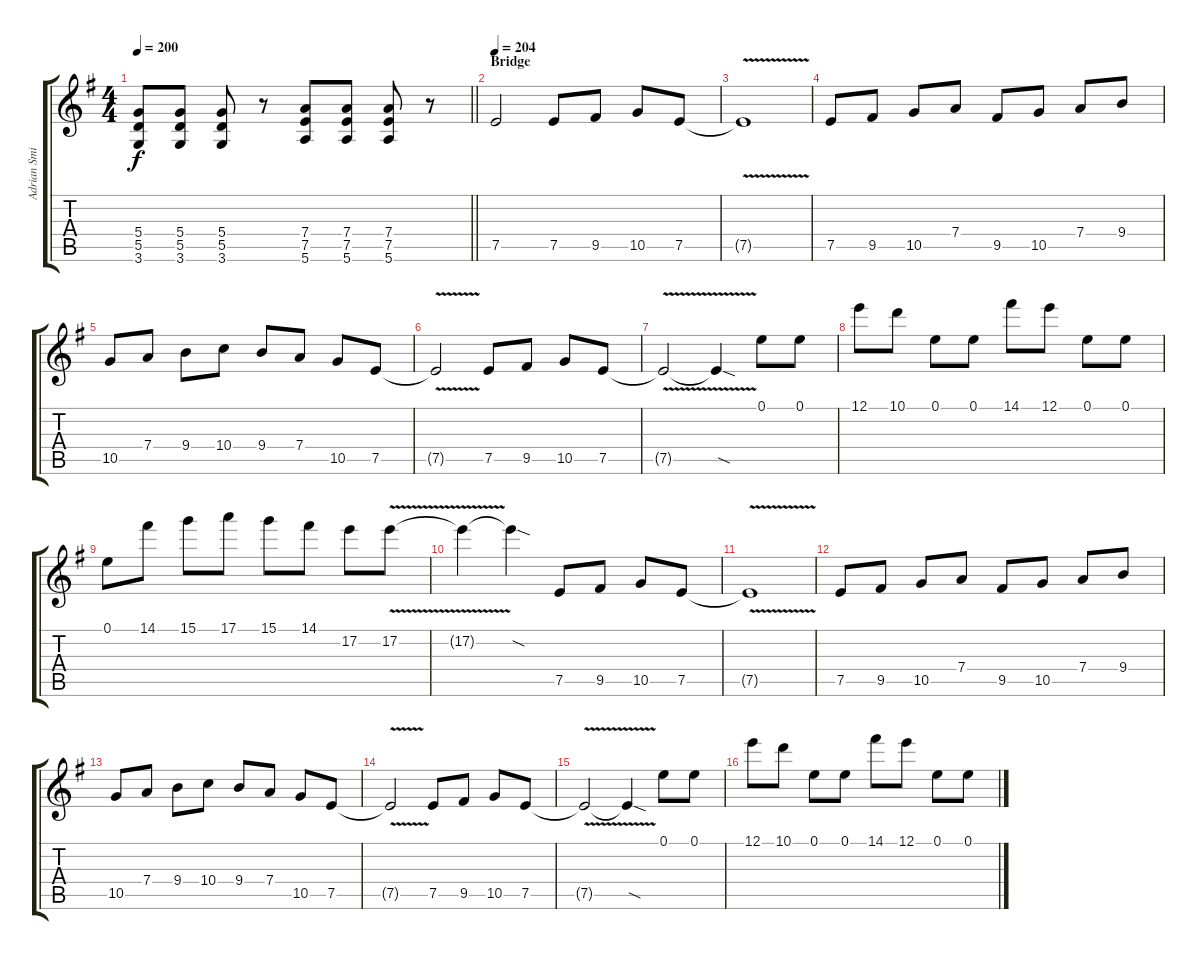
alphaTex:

\track ("Adrian Smith (Guitar)" "Adrian Smi") {instrument distortionguitar}
\staff {score tabs}
\tuning (E4 B3 G3 D3 A2 E2) {hide}
\ts (4 4)
\tempo 200
\clef g2
\barLineRight lightlight
\ks eminor
(5.4 5.5 3.6).8{dy f} (5.4 5.5 3.6).8 (5.4 5.5 3.6).8 r.8 (7.4 7.5 5.6).8 (7.4 7.5 5.6).8 (7.4 7.5 5.6).8 r.8 |
\section ("" "Bridge")
\tempo 204
7.5.2{volume 13} 7.5.8 9.5.8 10.5.8 7.5.8 |
7.5{v t}.1 |
7.5.8 9.5.8 10.5.8 7.4.8 9.5.8 10.5.8 7.4.8 9.4.8 |
10.5.8 7.4.8 9.4.8 10.4.8 9.4.8 7.4.8 10.5.8 7.5.8 |
7.5{v t}.2 7.5.8 9.5.8 10.5.8 7.5.8 |
7.5{v t}.2 7.5{sod t}.4 0.1.8 0.1.8 |
12.1.8 10.1.8 0.1.8 0.1.8 14.1.8 12.1.8 0.1.8 0.1.8 |
0.1.8 14.1.8 15.1.8 17.1.8 15.1.8 14.1.8 17.2.8 17.2{v}.8 |
17.2{t}.4 17.2{sod t}.4 7.5.8 9.5.8 10.5.8 7.5.8 |
7.5{v t}.1 |
7.5.8 9.5.8 10.5.8 7.4.8 9.5.8 10.5.8 7.4.8 9.4.8 |
10.5.8 7.4.8 9.4.8 10.4.8 9.4.8 7.4.8 10.5.8 7.5.8 |
7.5{v t}.2 7.5.8 9.5.8 10.5.8 7.5.8 |
7.5{v t}.2 7.5{sod t}.4 0.1.8 0.1.8 |
12.1.8 10.1.8 0.1.8 0.1.8 14.1.8 12.1.8 0.1.8 0.1.8
